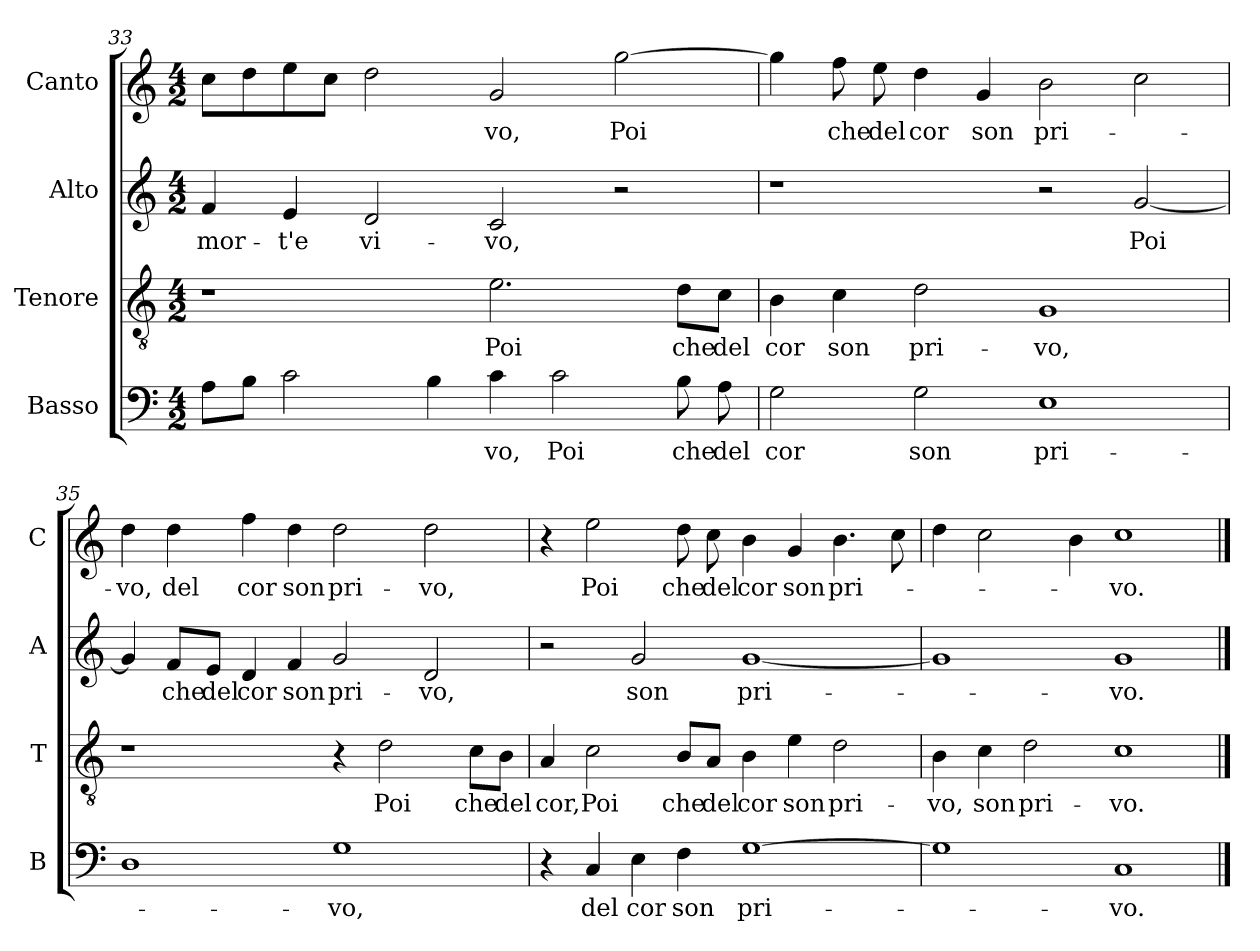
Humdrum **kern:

**kern	**text	**kern	**text	**kern	**text	**kern	**text
*part4	*part4	*part3	*part3	*part2	*part2	*part1	*part1
*staff4	*staff4	*staff3	*staff3	*staff2	*staff2	*staff1	*staff1
*I"Basso	*	*I"Tenore	*	*I"Alto	*	*I"Canto	*
*I'B	*	*I'T	*	*I'A	*	*I'C	*
*clefF4	*	*clefGv2	*	*clefG2	*	*clefG2	*
*k[]	*	*k[]	*	*k[]	*	*k[]	*
*C:	*	*C:	*	*C:	*	*C:	*
*M4/2	*	*M4/2	*	*M4/2	*	*M4/2	*
=33	=33	=33	=33	=33	=33	=33	=33
8AL	.	1r	.	4f	mor-	8ccL	.
8BJ	.	.	.	.	.	8dd	.
2c	.	.	.	4e	-t'e	8ee	.
.	.	.	.	.	.	8ccJ	.
.	.	.	.	2d	vi-	2dd	.
4B	.	.	.	.	.	.	.
4c	-vo,	2.e	Poi	2c	-vo,	2g	-vo,
2c	Poi	.	.	.	.	.	.
.	.	.	.	2r	.	[2gg	Poi
8B	che	8d\L	che	.	.	.	.
8A	del	8c\J	del	.	.	.	.
=34	=34	=34	=34	=34	=34	=34	=34
2G	cor	4B	cor	1r	.	4gg]	.
.	.	4c	son	.	.	8ff	che
.	.	.	.	.	.	8ee	del
2G	son	2d	pri-	.	.	4dd	cor
.	.	.	.	.	.	4g	son
1E	pri-	1G	-vo,	2r	.	2b	pri-
.	.	.	.	[2g	Poi	2cc	.
=35	=35	=35	=35	=35	=35	=35	=35
1D	.	1r	.	4g]	.	4dd	-vo,
.	.	.	.	8f/L	che	4dd	del
.	.	.	.	8e/J	del	.	.
.	.	.	.	4d	cor	4ff	cor
.	.	.	.	4f	son	4dd	son
1G	-vo,	4r	.	2g	pri-	2dd	pri-
.	.	2d	Poi	.	.	.	.
.	.	.	.	2d	-vo,	2dd	-vo,
.	.	8c\L	che	.	.	.	.
.	.	8B\J	del	.	.	.	.
=36	=36	=36	=36	=36	=36	=36	=36
4r	.	4A	cor,	2r	.	4r	.
4C	del	2c	Poi	.	.	2ee	Poi
4E	cor	.	.	2g	son	.	.
4F	son	8B/L	che	.	.	8dd	che
.	.	8A/J	del	.	.	8cc	del
[1G	pri-	4B	cor	[1g	pri-	4b	cor
.	.	4e	son	.	.	4g	son
.	.	2d	pri-	.	.	4.b	pri-
.	.	.	.	.	.	8cc	.
=37	=37	=37	=37	=37	=37	=37	=37
1G]	.	4B	-vo,	1g]	.	4dd	.
.	.	4c	son	.	.	2cc	.
.	.	2d	pri-	.	.	.	.
.	.	.	.	.	.	4b	.
1C	-vo.	1c	-vo.	1g	-vo.	1cc	-vo.
==	==	==	==	==	==	==	==
*-	*-	*-	*-	*-	*-	*-	*-
